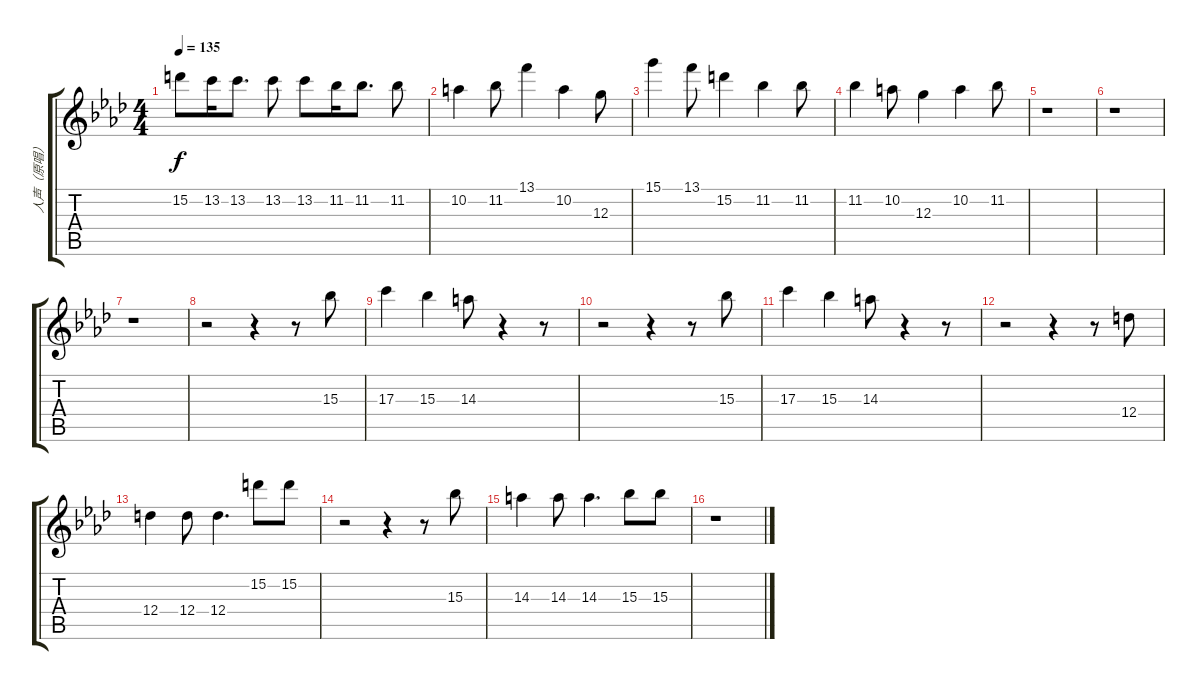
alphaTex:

\track ("人声（原唱）" "人声（原唱）") {instrument acousticguitarnylon}
\staff {score tabs}
\tuning (E4 B3 G3 D3 A2 E2) {hide}
\ts (4 4)
\tempo 135
\clef g2
\ks ab
15.2.8{dy f} 13.2.16 13.2.8{d} 13.2.8 13.2.8 11.2.16 11.2.8{d} 11.2.8 |
10.2.4 11.2.8 13.1.4 10.2.4 12.3.8 |
15.1.4 13.1.8 15.2.4 11.2.4 11.2.8 |
11.2.4 10.2.8 12.3.4 10.2.4 11.2.8 |
r.1 |
r.1 |
r.1 |
r.2 r.4 r.8 15.3.8 |
17.3.4 15.3.4 14.3.8 r.4 r.8 |
r.2 r.4 r.8 15.3.8 |
17.3.4 15.3.4 14.3.8 r.4 r.8 |
r.2 r.4 r.8 12.4.8 |
12.4.4 12.4.8 12.4.4{d} 15.2.8 15.2.8 |
r.2 r.4 r.8 15.3.8 |
14.3.4 14.3.8 14.3.4{d} 15.3.8 15.3.8 |
r.1
